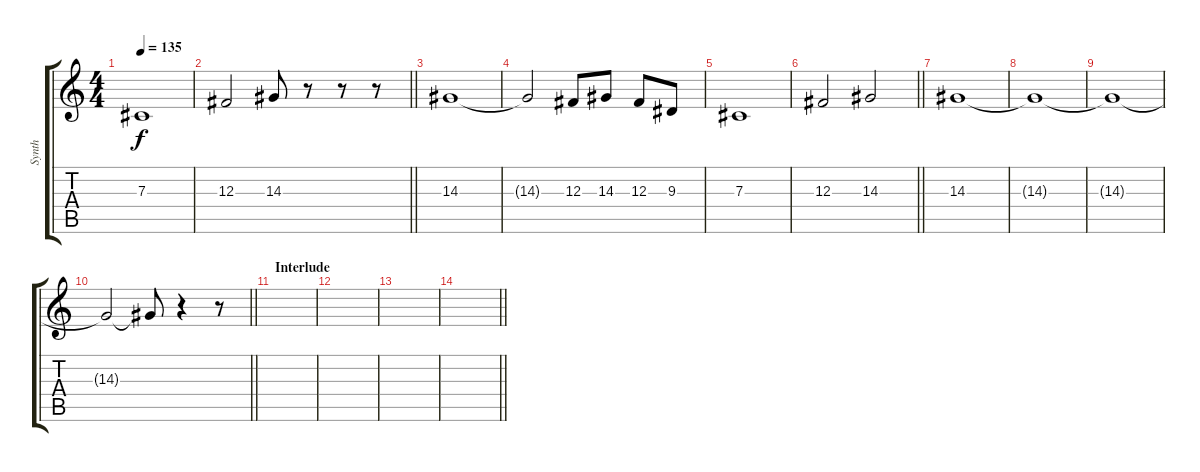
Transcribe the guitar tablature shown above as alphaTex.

\track ("Synth" "Synth") {instrument stringensemble1}
\staff {score tabs}
\tuning (Eb4 Bb3 Gb3 Db3 Ab2 Db2) {hide}
\ts (4 4)
\tempo 135
\clef g2
\ks c
7.3.1{dy f} |
\barLineRight lightlight
12.3.2 14.3.8 r.8 r.8 r.8 |
14.3.1 |
14.3{t}.2 12.3.8 14.3.8 12.3.8 9.3.8 |
7.3.1 |
\barLineRight lightlight
12.3.2 14.3.2 |
14.3.1 |
14.3{t}.1 |
14.3{t}.1 |
\barLineRight lightlight
14.3{t}.2 14.3{t}.8 r.4 r.8 |
\section ("" "Interlude")
|
|
|
\barLineRight lightlight
